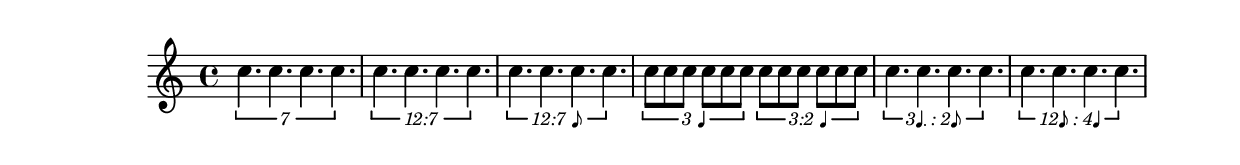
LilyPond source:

%% DO NOT EDIT this file manually; it is automatically
%% generated from LSR http://lsr.dsi.unimi.it
%% Make any changes in LSR itself, or in Documentation/snippets/new/ ,
%% and then run scripts/auxiliar/makelsr.py
%%
%% This file is in the public domain.
\version "2.14.2"

\header {
  lsrtags = "rhythms"

%% Translation of GIT committish: 6977ddc9a3b63ea810eaecb864269c7d847ccf98
  texidoces = "
LilyPond también proporciona funciones de formato para imprimir
números de grupo especial diferentes a la propia fracción, así
como para añadir una figura al número o a la fracción de la
agrupación.

"

  doctitlees = "Números de agrupación especial distintos a los predeterminados"


%% Translation of GIT committish: 0a868be38a775ecb1ef935b079000cebbc64de40
texidocde = "
LilyPond stellt auch Formatierungsfunktionen zur Verfügung, mit denen
N-tolennummern gesetzt werden können, die sich von dem eigentlichen Bruch
unterscheiden.  Auch ein Notenwert kann zu Nenner oder Zähler des Bruchs
hinzugefügt werden.
"
  doctitlede = "Nicht-standard-N-tolennummern"


%% Translation of GIT committish: 015b8e65e5e9a74cea1618b597402b5b74f89b89
  texidocfr = "
LilyPond sait aussi gérer des nolets dont le chiffrage imprimé ne
correspond pas exactement à la fraction de mesure à laquelle ils se
réfèrent, tout comme ceux auxquels une valeur de note vient en complément
au chiffre.
"
  doctitlefr = "Nolets au chiffrage inhabituel"

  texidoc = "
LilyPond also provides formatting functions to print tuplet numbers
different than the actual fraction, as well as to append a note value
to the tuplet number or tuplet fraction.

"
  doctitle = "Non-default tuplet numbers"
} % begin verbatim

\relative c'' {
  \once \override TupletNumber #'text =
    #(tuplet-number::non-default-tuplet-denominator-text 7)
  \times 2/3  { c4. c4. c4. c4. }
  \once \override TupletNumber #'text =
    #(tuplet-number::non-default-tuplet-fraction-text 12 7)
  \times 2/3  { c4. c4. c4. c4. }
  \once \override TupletNumber #'text =
    #(tuplet-number::append-note-wrapper
      (tuplet-number::non-default-tuplet-fraction-text 12 7) "8")
  \times 2/3  { c4. c4. c4. c4. }

  \once \override TupletNumber #'text =
    #(tuplet-number::append-note-wrapper
      tuplet-number::calc-denominator-text "4")
  \times 2/3  { c8 c8 c8 c8 c8 c8 }
  \once \override TupletNumber #'text =
    #(tuplet-number::append-note-wrapper
      tuplet-number::calc-fraction-text "4")
  \times 2/3  { c8 c8 c8 c8 c8 c8 }

  \once \override TupletNumber #'text =
    #(tuplet-number::fraction-with-notes "4." "8")
  \times 2/3  { c4. c4. c4. c4. }
  \once \override TupletNumber #'text =
    #(tuplet-number::non-default-fraction-with-notes 12 "8" 4 "4")
  \times 2/3  { c4. c4. c4. c4. }
}
